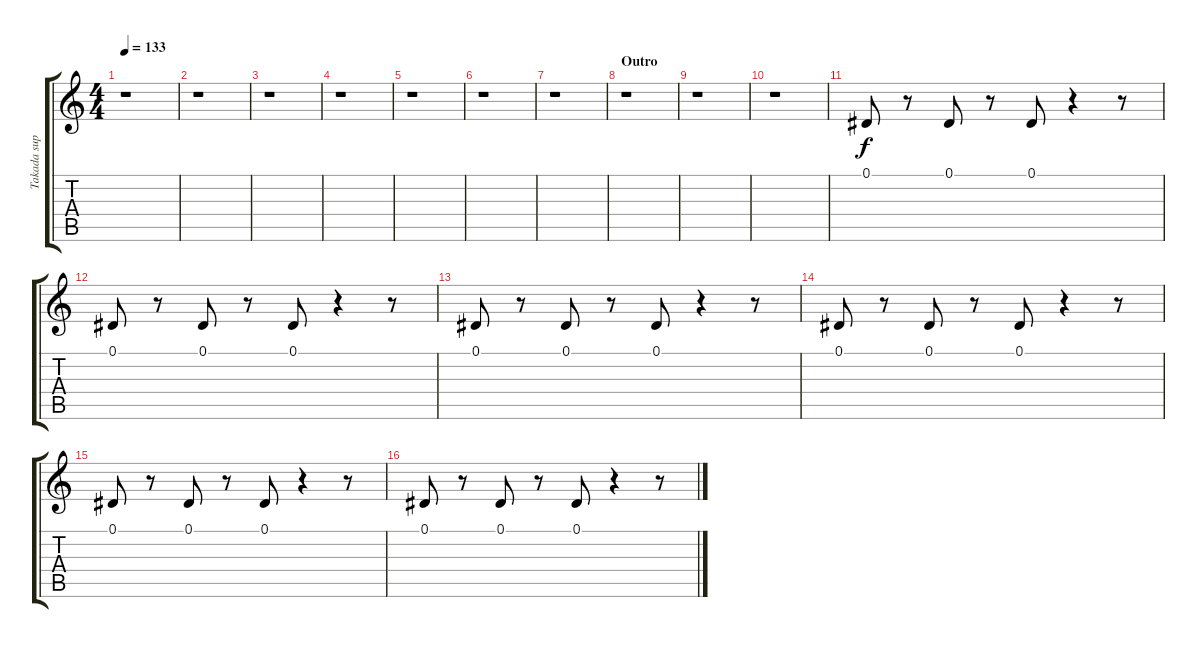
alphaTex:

\track ("Takada supporters" "Takada sup") {instrument orchestrahit}
\staff {score tabs}
\tuning (Eb4 Bb3 Gb3 Db3 Ab2 Eb2) {hide}
\ts (4 4)
\tempo 133
\clef g2
\ks c
r.1{dy fff} |
r.1 |
r.1 |
r.1 |
r.1 |
r.1 |
r.1 |
\section ("" "Outro")
r.1 |
r.1 |
r.1 |
0.1.8{dy f volume 5 instrument orchestrahit} r.8 0.1.8 r.8 0.1.8 r.4 r.8 |
0.1.8{volume 7} r.8 0.1.8 r.8 0.1.8 r.4 r.8 |
0.1.8{volume 9} r.8 0.1.8 r.8 0.1.8 r.4 r.8 |
0.1.8{volume 11} r.8 0.1.8 r.8 0.1.8 r.4 r.8 |
0.1.8{volume 13} r.8 0.1.8 r.8 0.1.8 r.4 r.8 |
0.1.8 r.8 0.1.8 r.8 0.1.8 r.4 r.8
